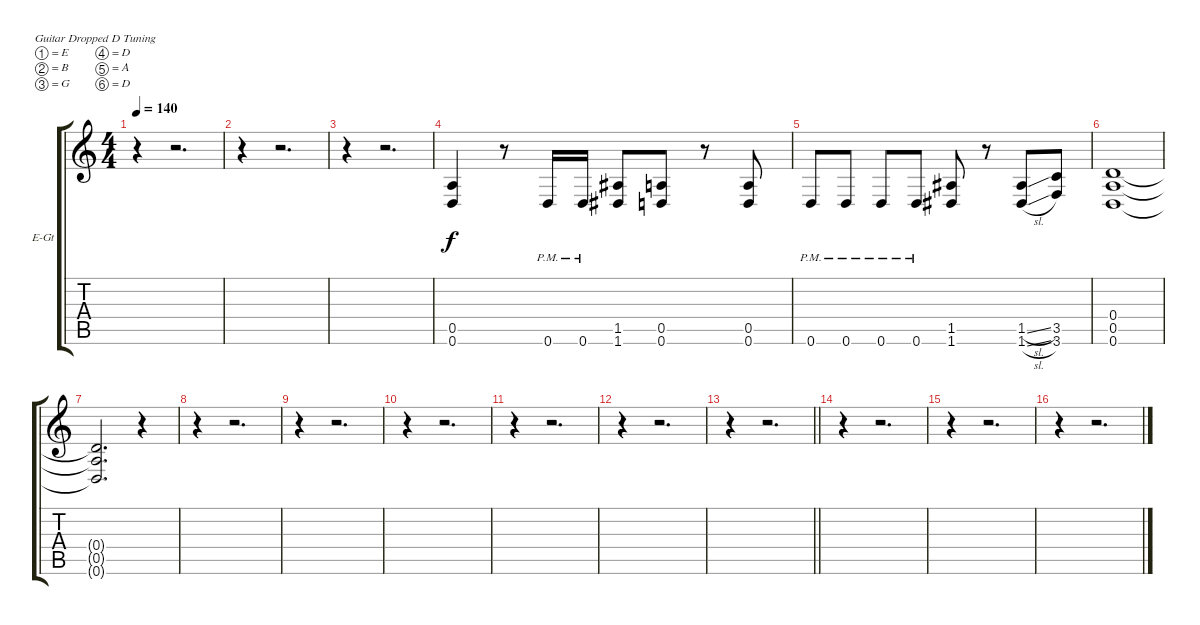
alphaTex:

\bracketExtendMode groupsimilarinstruments
\firstSystemTrackNameOrientation horizontal
\otherSystemsTrackNameOrientation horizontal
\track ("Rythm Guitar 2" "E-Gt") {mute instrument distortionguitar}
\staff {score tabs}
\tuning (E4 B3 G3 D3 A2 D2)
\ts (4 4)
\tempo 140
\clef g2
\ks c
r.4{dy f} r.2{d} |
r.4 r.2{d} |
r.4 r.2{d} |
(0.5 0.6).4 r.8 0.6{pm}.16 0.6{pm}.16 (1.5 1.6).8 (0.5 0.6).8 r.8 (0.5 0.6).8 |
0.6{pm}.8 0.6{pm}.8 0.6{pm}.8 0.6{pm}.8 (1.5 1.6).8 r.8 (1.5{sl} 1.6{sl}).8 (3.5 3.6).8 |
(0.4 0.5 0.6).1 |
(0.4{t} 0.5{t} 0.6{t}).2{d} r.4 |
r.4 r.2{d} |
r.4 r.2{d} |
r.4 r.2{d} |
r.4 r.2{d} |
r.4 r.2{d} |
\barLineRight lightlight
r.4 r.2{d} |
r.4 r.2{d} |
r.4 r.2{d} |
r.4 r.2{d}
